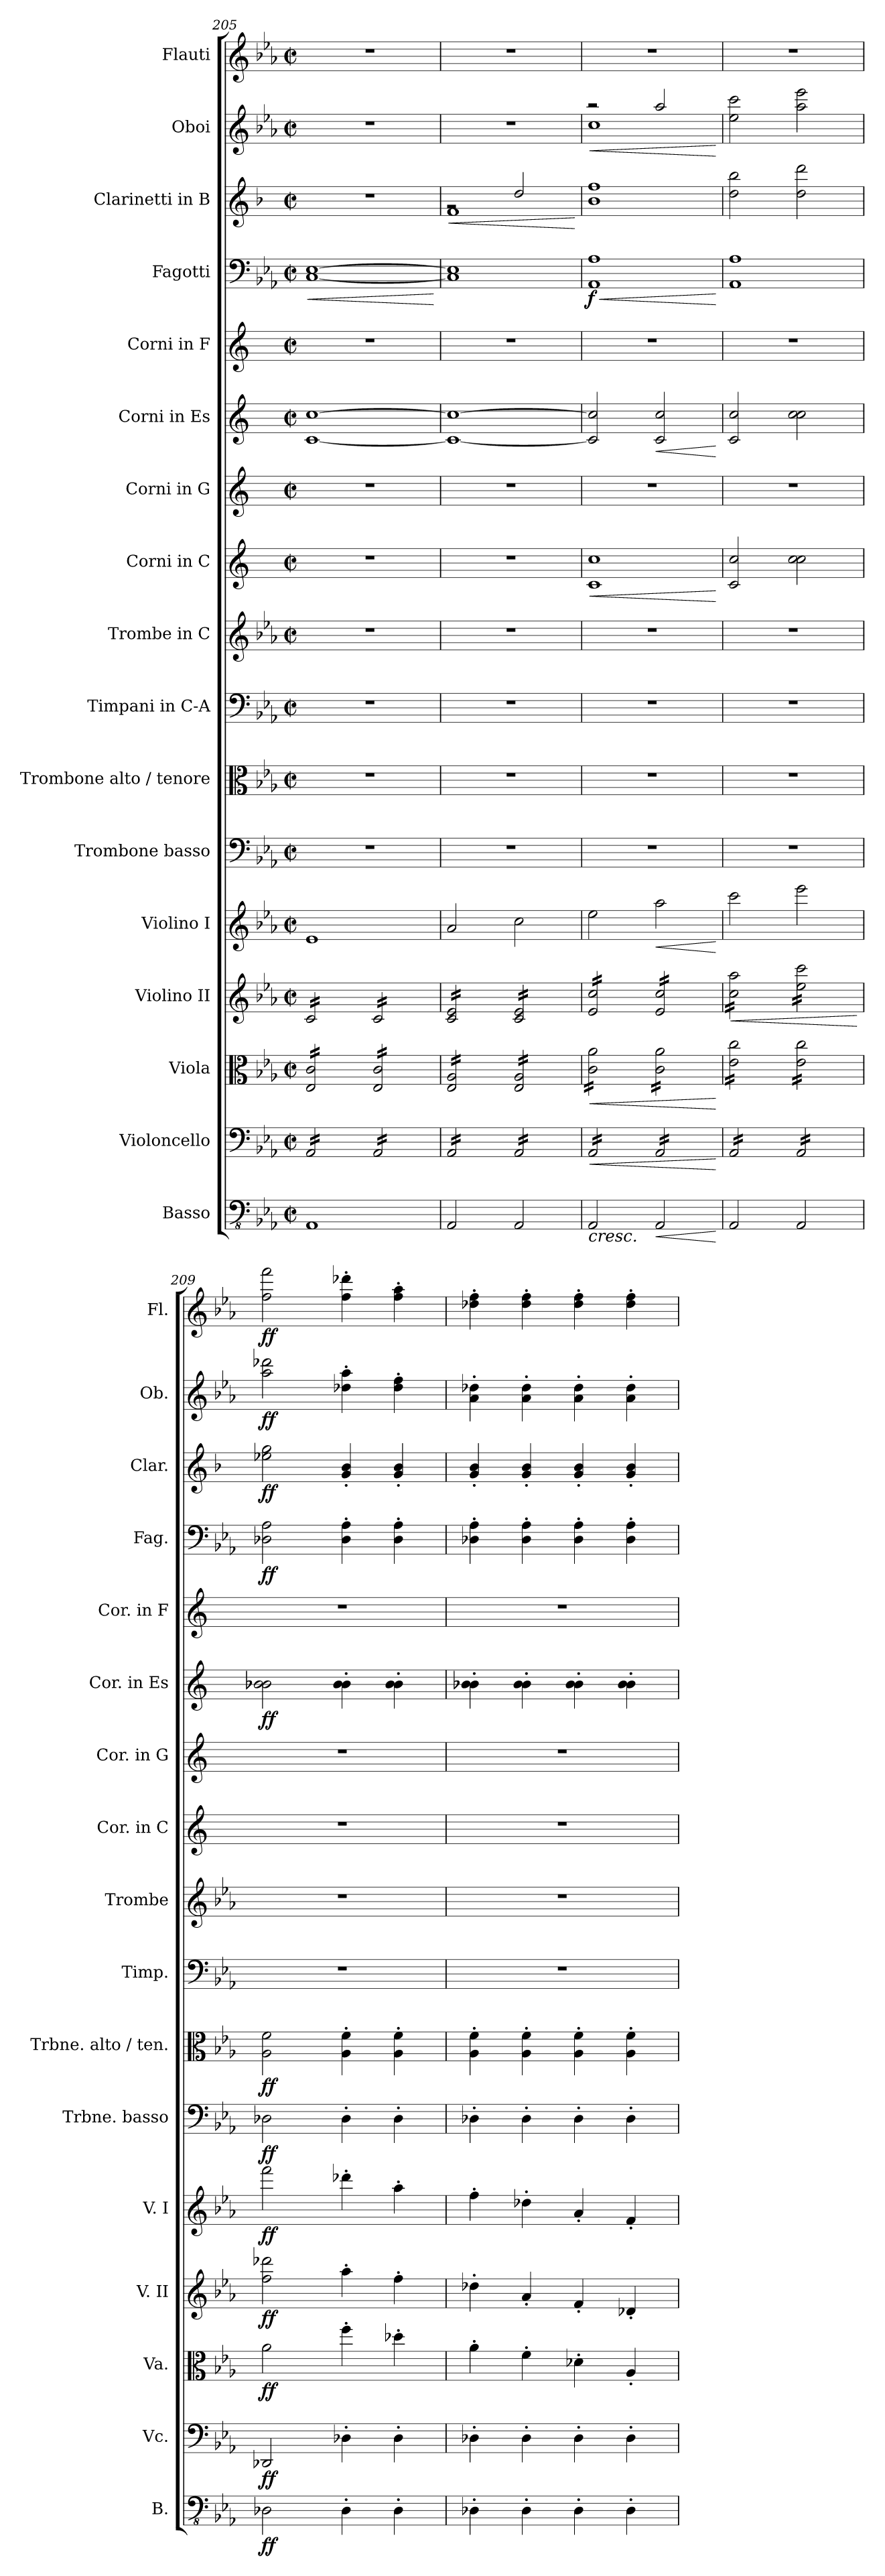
**kern	**dynam	**kern	**dynam	**kern	**dynam	**kern	**dynam	**kern	**dynam	**kern	**dynam	**kern	**dynam	**kern	**kern	**kern	**dynam	**kern	**kern	**dynam	**kern	**kern	**dynam	**kern	**dynam	**kern	**dynam	**kern	**dynam
*part17	*part17	*part16	*part16	*part15	*part15	*part14	*part14	*part13	*part13	*part12	*part12	*part11	*part11	*part10	*part9	*part8	*part8	*part7	*part6	*part6	*part5	*part4	*part4	*part3	*part3	*part2	*part2	*part1	*part1
*staff17	*staff17	*staff16	*staff16	*staff15	*staff15	*staff14	*staff14	*staff13	*staff13	*staff12	*staff12	*staff11	*staff11	*staff10	*staff9	*staff8	*staff8	*staff7	*staff6	*staff6	*staff5	*staff4	*staff4	*staff3	*staff3	*staff2	*staff2	*staff1	*staff1
*I"Basso	*	*I"Violoncello	*	*I"Viola	*	*I"Violino II	*	*I"Violino I	*	*I"Trombone basso	*	*I"Trombone alto / tenore	*	*I"Timpani in C-A	*I"Trombe in C	*I"Corni in C	*	*I"Corni in G	*I"Corni in Es	*	*I"Corni in F	*I"Fagotti	*	*I"Clarinetti in B	*	*I"Oboi	*	*I"Flauti	*
*I'B.	*	*I'Vc.	*	*I'Va.	*	*I'V. II	*	*I'V. I	*	*I'Trbne. basso	*	*I'Trbne. alto / ten.	*	*I'Timp.	*I'Trombe	*I'Cor. in C	*	*I'Cor. in G	*I'Cor. in Es	*	*I'Cor. in F	*I'Fag.	*	*I'Clar.	*	*I'Ob.	*	*I'Fl.	*
*clefFv4	*	*clefF4	*	*clefC3	*	*clefG2	*	*clefG2	*	*clefF4	*	*clefC3	*	*clefF4	*clefG2	*clefG2	*	*clefG2	*clefG2	*	*clefG2	*clefF4	*	*clefG2	*	*clefG2	*	*clefG2	*
*	*	*	*	*	*	*	*	*	*	*	*	*	*	*	*	*ITrd7c12	*	*ITrd3c5	*ITrd5c9	*	*ITrd4c7	*	*	*ITrd1c2	*	*	*	*	*
*k[b-e-a-]	*	*k[b-e-a-]	*	*k[b-e-a-]	*	*k[b-e-a-]	*	*k[b-e-a-]	*	*k[b-e-a-]	*	*k[b-e-a-]	*	*k[b-e-a-]	*k[b-e-a-]	*k[]	*	*k[f#]	*k[b-e-a-]	*	*k[b-]	*k[b-e-a-]	*	*k[b-e-a-]	*	*k[b-e-a-]	*	*k[b-e-a-]	*
*M2/2	*	*M2/2	*	*M2/2	*	*M2/2	*	*M2/2	*	*M2/2	*	*M2/2	*	*M2/2	*M2/2	*M2/2	*	*M2/2	*M2/2	*	*M2/2	*M2/2	*	*M2/2	*	*M2/2	*	*M2/2	*
*met(c|)	*	*met(c|)	*	*met(c|)	*	*met(c|)	*	*met(c|)	*	*met(c|)	*	*met(c|)	*	*met(c|)	*met(c|)	*met(c|)	*	*met(c|)	*met(c|)	*	*met(c|)	*met(c|)	*	*met(c|)	*	*met(c|)	*	*met(c|)	*
=205	=205	=205	=205	=205	=205	=205	=205	=205	=205	=205	=205	=205	=205	=205	=205	=205	=205	=205	=205	=205	=205	=205	=205	=205	=205	=205	=205	=205	=205
!	!	!	!	!	!	!	!	!	!	!	!	!	!	!	!	!	!	!	!	!	!	!	!LO:HP:b	!	!	!	!	!	!
*	*	*tremolo	*	*	*	*	*	*	*	*	*	*	*	*	*	*	*	*	*	*	*	*	*	*	*	*	*	*	*
*	*	*	*	*tremolo	*	*	*	*	*	*	*	*	*	*	*	*	*	*	*	*	*	*	*	*	*	*	*	*	*
*	*	*	*	*	*	*tremolo	*	*	*	*	*	*	*	*	*	*	*	*	*	*	*	*	*	*	*	*	*	*	*
1AAA-	.	16AA-/LL	.	16E-/ 16c/LL	.	16c/LL	.	1e-	.	1r	.	1r	.	1r	1r	1r	.	1r	[1E- [1e-	.	1r	[1C [1E-	<	1r	.	1r	.	1r	.
.	.	16AA-/	.	16E-/ 16c/	.	16c/	.	.	.	.	.	.	.	.	.	.	.	.	.	.	.	.	.	.	.	.	.	.	.
.	.	16AA-/	.	16E-/ 16c/	.	16c/	.	.	.	.	.	.	.	.	.	.	.	.	.	.	.	.	.	.	.	.	.	.	.
.	.	16AA-/	.	16E-/ 16c/	.	16c/	.	.	.	.	.	.	.	.	.	.	.	.	.	.	.	.	.	.	.	.	.	.	.
.	.	16AA-/	.	16E-/ 16c/	.	16c/	.	.	.	.	.	.	.	.	.	.	.	.	.	.	.	.	.	.	.	.	.	.	.
.	.	16AA-/	.	16E-/ 16c/	.	16c/	.	.	.	.	.	.	.	.	.	.	.	.	.	.	.	.	.	.	.	.	.	.	.
.	.	16AA-/	.	16E-/ 16c/	.	16c/	.	.	.	.	.	.	.	.	.	.	.	.	.	.	.	.	.	.	.	.	.	.	.
.	.	16AA-/JJ	.	16E-/ 16c/JJ	.	16c/JJ	.	.	.	.	.	.	.	.	.	.	.	.	.	.	.	.	.	.	.	.	.	.	.
.	.	16AA-/LL	.	16E-/ 16c/LL	.	16c/LL	.	.	.	.	.	.	.	.	.	.	.	.	.	.	.	.	.	.	.	.	.	.	.
.	.	16AA-/	.	16E-/ 16c/	.	16c/	.	.	.	.	.	.	.	.	.	.	.	.	.	.	.	.	.	.	.	.	.	.	.
.	.	16AA-/	.	16E-/ 16c/	.	16c/	.	.	.	.	.	.	.	.	.	.	.	.	.	.	.	.	.	.	.	.	.	.	.
.	.	16AA-/	.	16E-/ 16c/	.	16c/	.	.	.	.	.	.	.	.	.	.	.	.	.	.	.	.	.	.	.	.	.	.	.
.	.	16AA-/	.	16E-/ 16c/	.	16c/	.	.	.	.	.	.	.	.	.	.	.	.	.	.	.	.	.	.	.	.	.	.	.
.	.	16AA-/	.	16E-/ 16c/	.	16c/	.	.	.	.	.	.	.	.	.	.	.	.	.	.	.	.	.	.	.	.	.	.	.
.	.	16AA-/	.	16E-/ 16c/	.	16c/	.	.	.	.	.	.	.	.	.	.	.	.	.	.	.	.	.	.	.	.	.	.	.
.	.	16AA-/JJ	.	16E-/ 16c/JJ	.	16c/JJ	.	.	.	.	.	.	.	.	.	.	.	.	.	.	.	.	.	.	.	.	.	.	.
.	.	.	.	.	.	.	.	.	.	.	.	.	.	.	.	.	.	.	.	.	.	.	[	.	.	.	.	.	.
=206	=206	=206	=206	=206	=206	=206	=206	=206	=206	=206	=206	=206	=206	=206	=206	=206	=206	=206	=206	=206	=206	=206	=206	=206	=206	=206	=206	=206	=206
!	!	!	!	!	!	!	!	!	!	!	!	!	!	!	!	!	!	!	!	!	!	!	!	!	!LO:HP:b	!	!	!	!
*	*	*	*	*	*	*	*	*	*	*	*	*	*	*	*	*	*	*	*	*	*	*	*	*^	*	*	*	*	*
2AAA-/	.	16AA-/LL	.	16E-/ 16A-/LL	.	16c/ 16e-/LL	.	2a-/	.	1r	.	1r	.	1r	1r	1r	.	1r	1E-_ 1e-_	.	1r	1C] 1E-]	.	2rg	1e-	<	1r	.	1r	.
.	.	16AA-/	.	16E-/ 16A-/	.	16c/ 16e-/	.	.	.	.	.	.	.	.	.	.	.	.	.	.	.	.	.	.	.	.	.	.	.	.
.	.	16AA-/	.	16E-/ 16A-/	.	16c/ 16e-/	.	.	.	.	.	.	.	.	.	.	.	.	.	.	.	.	.	.	.	.	.	.	.	.
.	.	16AA-/	.	16E-/ 16A-/	.	16c/ 16e-/	.	.	.	.	.	.	.	.	.	.	.	.	.	.	.	.	.	.	.	.	.	.	.	.
.	.	16AA-/	.	16E-/ 16A-/	.	16c/ 16e-/	.	.	.	.	.	.	.	.	.	.	.	.	.	.	.	.	.	.	.	.	.	.	.	.
.	.	16AA-/	.	16E-/ 16A-/	.	16c/ 16e-/	.	.	.	.	.	.	.	.	.	.	.	.	.	.	.	.	.	.	.	.	.	.	.	.
.	.	16AA-/	.	16E-/ 16A-/	.	16c/ 16e-/	.	.	.	.	.	.	.	.	.	.	.	.	.	.	.	.	.	.	.	.	.	.	.	.
.	.	16AA-/JJ	.	16E-/ 16A-/JJ	.	16c/ 16e-/JJ	.	.	.	.	.	.	.	.	.	.	.	.	.	.	.	.	.	.	.	.	.	.	.	.
2AAA-/	.	16AA-/LL	.	16E-/ 16A-/LL	.	16c/ 16e-/LL	.	2cc\	.	.	.	.	.	.	.	.	.	.	.	.	.	.	.	2cc/	.	.	.	.	.	.
.	.	16AA-/	.	16E-/ 16A-/	.	16c/ 16e-/	.	.	.	.	.	.	.	.	.	.	.	.	.	.	.	.	.	.	.	.	.	.	.	.
.	.	16AA-/	.	16E-/ 16A-/	.	16c/ 16e-/	.	.	.	.	.	.	.	.	.	.	.	.	.	.	.	.	.	.	.	.	.	.	.	.
.	.	16AA-/	.	16E-/ 16A-/	.	16c/ 16e-/	.	.	.	.	.	.	.	.	.	.	.	.	.	.	.	.	.	.	.	.	.	.	.	.
.	.	16AA-/	.	16E-/ 16A-/	.	16c/ 16e-/	.	.	.	.	.	.	.	.	.	.	.	.	.	.	.	.	.	.	.	.	.	.	.	.
.	.	16AA-/	.	16E-/ 16A-/	.	16c/ 16e-/	.	.	.	.	.	.	.	.	.	.	.	.	.	.	.	.	.	.	.	.	.	.	.	.
.	.	16AA-/	.	16E-/ 16A-/	.	16c/ 16e-/	.	.	.	.	.	.	.	.	.	.	.	.	.	.	.	.	.	.	.	.	.	.	.	.
.	.	16AA-/JJ	.	16E-/ 16A-/JJ	.	16c/ 16e-/JJ	.	.	.	.	.	.	.	.	.	.	.	.	.	.	.	.	.	.	.	.	.	.	.	.
*	*	*	*	*	*	*	*	*	*	*	*	*	*	*	*	*	*	*	*	*	*	*	*	*v	*v	*	*	*	*	*
.	.	.	.	.	.	.	.	.	.	.	.	.	.	.	.	.	.	.	.	.	.	.	.	.	[	.	.	.	.
=207	=207	=207	=207	=207	=207	=207	=207	=207	=207	=207	=207	=207	=207	=207	=207	=207	=207	=207	=207	=207	=207	=207	=207	=207	=207	=207	=207	=207	=207
!	!LO:HP:b	!	!LO:HP:b	!	!LO:HP:b	!	!	!	!	!	!	!	!	!	!	!	!LO:HP:b	!	!	!	!	!	!LO:HP:b	!	!	!	!LO:HP:b	!	!
*	*	*	*	*	*	*	*	*	*	*	*	*	*	*	*	*	*	*	*	*	*	*	*	*	*	*^	*	*	*
!	!	!	!	!	!	!	!	!	!	!	!	!	!	!	!	!	!	!	!	!	!	!	!LO:DY:n=1:b	!	!	!	!	!	!	!
2AAA-/	<	16AA-/LL	<	16c\ 16a-\LL	<	16e-/ 16cc/LL	.	2ee-\	.	1r	.	1r	.	1r	1r	1C 1c	<	1r	2E-/] 2e-/]	.	1r	1AA- 1A-	< f	1a- 1ee-	.	2r	1cc	<	1r	.
.	.	16AA-/	.	16c\ 16a-\	.	16e-/ 16cc/	.	.	.	.	.	.	.	.	.	.	.	.	.	.	.	.	.	.	.	.	.	.	.	.
.	.	16AA-/	.	16c\ 16a-\	.	16e-/ 16cc/	.	.	.	.	.	.	.	.	.	.	.	.	.	.	.	.	.	.	.	.	.	.	.	.
.	.	16AA-/	.	16c\ 16a-\	.	16e-/ 16cc/	.	.	.	.	.	.	.	.	.	.	.	.	.	.	.	.	.	.	.	.	.	.	.	.
.	.	16AA-/	.	16c\ 16a-\	.	16e-/ 16cc/	.	.	.	.	.	.	.	.	.	.	.	.	.	.	.	.	.	.	.	.	.	.	.	.
.	.	16AA-/	.	16c\ 16a-\	.	16e-/ 16cc/	.	.	.	.	.	.	.	.	.	.	.	.	.	.	.	.	.	.	.	.	.	.	.	.
.	.	16AA-/	.	16c\ 16a-\	.	16e-/ 16cc/	.	.	.	.	.	.	.	.	.	.	.	.	.	.	.	.	.	.	.	.	.	.	.	.
.	.	16AA-/JJ	.	16c\ 16a-\JJ	.	16e-/ 16cc/JJ	.	.	.	.	.	.	.	.	.	.	.	.	.	.	.	.	.	.	.	.	.	.	.	.
!	!LO:HP:b	!	!	!	!	!	!	!	!LO:HP:b	!	!	!	!	!	!	!	!	!	!	!LO:HP:b	!	!	!	!	!	!	!	!	!	!
2AAA-/	<	16AA-/LL	.	16c\ 16a-\LL	.	16e-/ 16cc/LL	.	2aa-\	<	.	.	.	.	.	.	.	.	.	2E-/ 2e-/	<	.	.	.	.	.	2aa-/	.	.	.	.
.	.	16AA-/	.	16c\ 16a-\	.	16e-/ 16cc/	.	.	.	.	.	.	.	.	.	.	.	.	.	.	.	.	.	.	.	.	.	.	.	.
.	.	16AA-/	.	16c\ 16a-\	.	16e-/ 16cc/	.	.	.	.	.	.	.	.	.	.	.	.	.	.	.	.	.	.	.	.	.	.	.	.
.	.	16AA-/	.	16c\ 16a-\	.	16e-/ 16cc/	.	.	.	.	.	.	.	.	.	.	.	.	.	.	.	.	.	.	.	.	.	.	.	.
.	.	16AA-/	.	16c\ 16a-\	.	16e-/ 16cc/	.	.	.	.	.	.	.	.	.	.	.	.	.	.	.	.	.	.	.	.	.	.	.	.
.	.	16AA-/	.	16c\ 16a-\	.	16e-/ 16cc/	.	.	.	.	.	.	.	.	.	.	.	.	.	.	.	.	.	.	.	.	.	.	.	.
.	.	16AA-/	.	16c\ 16a-\	.	16e-/ 16cc/	.	.	.	.	.	.	.	.	.	.	.	.	.	.	.	.	.	.	.	.	.	.	.	.
.	.	16AA-/JJ	.	16c\ 16a-\JJ	.	16e-/ 16cc/JJ	.	.	.	.	.	.	.	.	.	.	.	.	.	.	.	.	.	.	.	.	.	.	.	.
*	*	*	*	*	*	*	*	*	*	*	*	*	*	*	*	*	*	*	*	*	*	*	*	*	*	*v	*v	*	*	*
.	[ [	.	[	.	[	.	.	.	[	.	.	.	.	.	.	.	[	.	.	[	.	.	[	.	.	.	[	.	.
=208	=208	=208	=208	=208	=208	=208	=208	=208	=208	=208	=208	=208	=208	=208	=208	=208	=208	=208	=208	=208	=208	=208	=208	=208	=208	=208	=208	=208	=208
!	!	!	!	!	!	!	!LO:HP:b	!	!	!	!	!	!	!	!	!	!	!	!	!	!	!	!	!	!	!	!	!	!
2AAA-/	.	16AA-/LL	.	16e-\ 16cc\LL	.	16cc\ 16aa-\LL	<	2ccc\	.	1r	.	1r	.	1r	1r	2C/ 2c/	.	1r	2E-/ 2e-/	.	1r	1AA- 1A-	.	2cc\ 2aa-\	.	2ee-\ 2ccc\	.	1r	.
.	.	16AA-/	.	16e-\ 16cc\	.	16cc\ 16aa-\	.	.	.	.	.	.	.	.	.	.	.	.	.	.	.	.	.	.	.	.	.	.	.
.	.	16AA-/	.	16e-\ 16cc\	.	16cc\ 16aa-\	.	.	.	.	.	.	.	.	.	.	.	.	.	.	.	.	.	.	.	.	.	.	.
.	.	16AA-/	.	16e-\ 16cc\	.	16cc\ 16aa-\	.	.	.	.	.	.	.	.	.	.	.	.	.	.	.	.	.	.	.	.	.	.	.
.	.	16AA-/	.	16e-\ 16cc\	.	16cc\ 16aa-\	.	.	.	.	.	.	.	.	.	.	.	.	.	.	.	.	.	.	.	.	.	.	.
.	.	16AA-/	.	16e-\ 16cc\	.	16cc\ 16aa-\	.	.	.	.	.	.	.	.	.	.	.	.	.	.	.	.	.	.	.	.	.	.	.
.	.	16AA-/	.	16e-\ 16cc\	.	16cc\ 16aa-\	.	.	.	.	.	.	.	.	.	.	.	.	.	.	.	.	.	.	.	.	.	.	.
.	.	16AA-/JJ	.	16e-\ 16cc\JJ	.	16cc\ 16aa-\JJ	.	.	.	.	.	.	.	.	.	.	.	.	.	.	.	.	.	.	.	.	.	.	.
2AAA-/	.	16AA-/LL	.	16e-\ 16cc\LL	.	16ee-\ 16ccc\LL	.	2eee-\	.	.	.	.	.	.	.	2c\ 2c\	.	.	2e-\ 2e-\	.	.	.	.	2cc\ 2ccc\	.	2aa-\ 2eee-\	.	.	.
.	.	16AA-/	.	16e-\ 16cc\	.	16ee-\ 16ccc\	.	.	.	.	.	.	.	.	.	.	.	.	.	.	.	.	.	.	.	.	.	.	.
.	.	16AA-/	.	16e-\ 16cc\	.	16ee-\ 16ccc\	.	.	.	.	.	.	.	.	.	.	.	.	.	.	.	.	.	.	.	.	.	.	.
.	.	16AA-/	.	16e-\ 16cc\	.	16ee-\ 16ccc\	.	.	.	.	.	.	.	.	.	.	.	.	.	.	.	.	.	.	.	.	.	.	.
.	.	16AA-/	.	16e-\ 16cc\	.	16ee-\ 16ccc\	.	.	.	.	.	.	.	.	.	.	.	.	.	.	.	.	.	.	.	.	.	.	.
.	.	16AA-/	.	16e-\ 16cc\	.	16ee-\ 16ccc\	.	.	.	.	.	.	.	.	.	.	.	.	.	.	.	.	.	.	.	.	.	.	.
.	.	16AA-/	.	16e-\ 16cc\	.	16ee-\ 16ccc\	.	.	.	.	.	.	.	.	.	.	.	.	.	.	.	.	.	.	.	.	.	.	.
.	.	16AA-/JJ	.	16e-\ 16cc\JJ	.	16ee-\ 16ccc\JJ	.	.	.	.	.	.	.	.	.	.	.	.	.	.	.	.	.	.	.	.	.	.	.
*	*	*	*	*	*	*Xtremolo	*	*	*	*	*	*	*	*	*	*	*	*	*	*	*	*	*	*	*	*	*	*	*
*	*	*	*	*Xtremolo	*	*	*	*	*	*	*	*	*	*	*	*	*	*	*	*	*	*	*	*	*	*	*	*	*
*	*	*Xtremolo	*	*	*	*	*	*	*	*	*	*	*	*	*	*	*	*	*	*	*	*	*	*	*	*	*	*	*
.	.	.	.	.	.	.	[	.	.	.	.	.	.	.	.	.	.	.	.	.	.	.	.	.	.	.	.	.	.
!!LO:PB:g=z
=209	=209	=209	=209	=209	=209	=209	=209	=209	=209	=209	=209	=209	=209	=209	=209	=209	=209	=209	=209	=209	=209	=209	=209	=209	=209	=209	=209	=209	=209
!	!LO:DY:b	!	!LO:DY:b	!	!LO:DY:b	!	!LO:DY:b	!	!LO:DY:b	!	!LO:DY:b	!	!LO:DY:b	!	!	!	!	!	!	!LO:DY:b	!	!	!LO:DY:b	!	!LO:DY:b	!	!LO:DY:b	!	!LO:DY:b
2DD-X\	ff	2DD-X/	ff	2a-\	ff	2ff\ 2ddd-X\	ff	2fff\	ff	2D-X\	ff	2A-\ 2f\	ff	1r	1r	1r	.	1r	2d-X\ 2d-\	ff	1r	2D-X\ 2A-\	ff	2dd-X\ 2ff\	ff	2aa-\ 2ddd-X\	ff	2ff\ 2fff\	ff
4DD-'\	.	4D-X'\	.	4ff'\	.	4aa-'\	.	4ddd-X'\	.	4D-'\	.	4A-\' 4f\'	.	.	.	.	.	.	4d-\' 4d-\'	.	.	4D-\' 4A-\'	.	4f/' 4a-/'	.	4dd-X\' 4aa-\'	.	4ff\' 4ddd-X\'	.
4DD-'\	.	4D-'\	.	4dd-X'\	.	4ff'\	.	4aa-'\	.	4D-'\	.	4A-\' 4f\'	.	.	.	.	.	.	4d-\' 4d-\'	.	.	4D-\' 4A-\'	.	4f/' 4a-/'	.	4dd-\' 4ff\'	.	4ff\' 4aa-\'	.
=210	=210	=210	=210	=210	=210	=210	=210	=210	=210	=210	=210	=210	=210	=210	=210	=210	=210	=210	=210	=210	=210	=210	=210	=210	=210	=210	=210	=210	=210
4DD-X'\	.	4D-X'\	.	4a-'\	.	4dd-X'\	.	4ff'\	.	4D-X'\	.	4A-\' 4f\'	.	1r	1r	1r	.	1r	4d-X\' 4d-\'	.	1r	4D-X\' 4A-\'	.	4f/' 4a-/'	.	4a-\' 4dd-X\'	.	4dd-X\' 4ff\'	.
4DD-'\	.	4D-'\	.	4f'\	.	4a-'/	.	4dd-X'\	.	4D-'\	.	4A-\' 4f\'	.	.	.	.	.	.	4d-\' 4d-\'	.	.	4D-\' 4A-\'	.	4f/' 4a-/'	.	4a-\' 4dd-\'	.	4dd-\' 4ff\'	.
4DD-'\	.	4D-'\	.	4d-X'\	.	4f'/	.	4a-'/	.	4D-'\	.	4A-\' 4f\'	.	.	.	.	.	.	4d-\' 4d-\'	.	.	4D-\' 4A-\'	.	4f/' 4a-/'	.	4a-\' 4dd-\'	.	4dd-\' 4ff\'	.
4DD-'\	.	4D-'\	.	4A-'/	.	4d-X'/	.	4f'/	.	4D-'\	.	4A-\' 4f\'	.	.	.	.	.	.	4d-\' 4d-\'	.	.	4D-\' 4A-\'	.	4f/' 4a-/'	.	4a-\' 4dd-\'	.	4dd-\' 4ff\'	.
=	=	=	=	=	=	=	=	=	=	=	=	=	=	=	=	=	=	=	=	=	=	=	=	=	=	=	=	=	=
*-	*-	*-	*-	*-	*-	*-	*-	*-	*-	*-	*-	*-	*-	*-	*-	*-	*-	*-	*-	*-	*-	*-	*-	*-	*-	*-	*-	*-	*-
